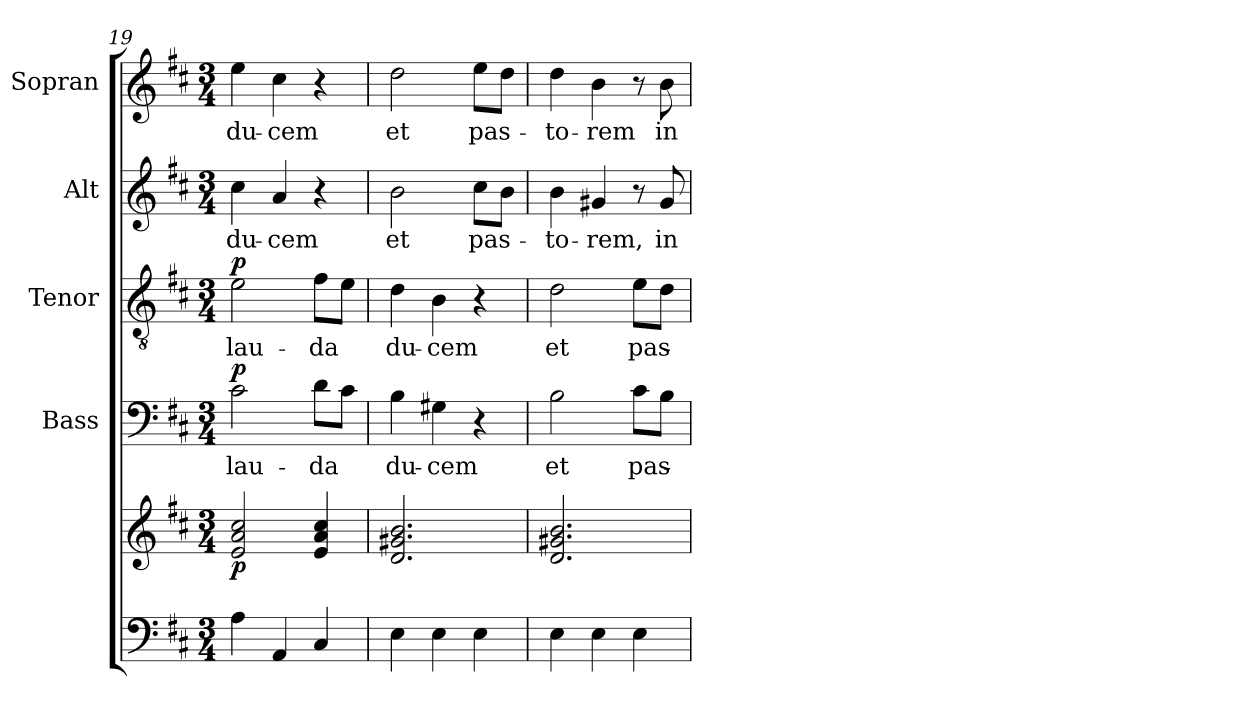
**kern	**kern	**dynam	**kern	**text	**dynam	**kern	**text	**dynam	**kern	**text	**kern	**text
*part5	*part5	*part5	*part4	*part4	*part4	*part3	*part3	*part3	*part2	*part2	*part1	*part1
*staff6	*staff5	*staff5/6	*staff4	*staff4	*staff4	*staff3	*staff3	*staff3	*staff2	*staff2	*staff1	*staff1
*	*	*	*I"Bass	*	*	*I"Tenor	*	*	*I"Alt	*	*I"Sopran	*
*	*	*	*I'B.	*	*	*I'T.	*	*	*I'A.	*	*I'S.	*
*clefF4	*clefG2	*	*clefF4	*	*	*clefGv2	*	*	*clefG2	*	*clefG2	*
*k[f#c#]	*k[f#c#]	*	*k[f#c#]	*	*	*k[f#c#]	*	*	*k[f#c#]	*	*k[f#c#]	*
*D:	*D:	*	*D:	*	*	*D:	*	*	*D:	*	*D:	*
*M3/4	*M3/4	*	*M3/4	*	*	*M3/4	*	*	*M3/4	*	*M3/4	*
=19	=19	=19	=19	=19	=19	=19	=19	=19	=19	=19	=19	=19
!	!	!LO:DY:b	!	!LO:LY:b	!LO:DY:a	!	!LO:LY:b	!LO:DY:a	!	!LO:LY:b	!	!LO:LY:b
4A\	2e/ 2a/ 2cc#/	p	2c#\	lau-	p	2e\	lau-	p	4cc#\	du-	4ee\	du-
!	!	!	!	!	!	!	!	!	!	!LO:LY:b	!	!LO:LY:b
4AA/	.	.	.	.	.	.	.	.	4a/	-cem	4cc#\	-cem
!	!	!	!	!LO:LY:b	!	!	!LO:LY:b	!	!	!	!	!
4C#/	4e/ 4a/ 4cc#/	.	8d\L	-da	.	8f#\L	-da	.	4r	.	4r	.
.	.	.	8c#\J	.	.	8e\J	.	.	.	.	.	.
=20	=20	=20	=20	=20	=20	=20	=20	=20	=20	=20	=20	=20
!	!	!	!	!LO:LY:b	!	!	!LO:LY:b	!	!	!LO:LY:b	!	!LO:LY:b
4E\	2.d/ 2.g#X/ 2.b/	.	4B\	du-	.	4d\	du-	.	2b\	et	2dd\	et
!	!	!	!	!LO:LY:b	!	!	!LO:LY:b	!	!	!	!	!
4E\	.	.	4G#X\	-cem	.	4B\	-cem	.	.	.	.	.
!	!	!	!	!	!	!	!	!	!	!LO:LY:b	!	!LO:LY:b
4E\	.	.	4r	.	.	4r	.	.	8cc#\L	pas-	8ee\L	pas-
.	.	.	.	.	.	.	.	.	8b\J	.	8dd\J	.
=21	=21	=21	=21	=21	=21	=21	=21	=21	=21	=21	=21	=21
!	!	!	!	!LO:LY:b	!	!	!LO:LY:b	!	!	!LO:LY:b	!	!LO:LY:b
4E\	2.d/ 2.g#X/ 2.b/	.	2B\	et	.	2d\	et	.	4b\	-to-	4dd\	-to-
!	!	!	!	!	!	!	!	!	!	!LO:LY:b	!	!LO:LY:b
4E\	.	.	.	.	.	.	.	.	4g#X/	-rem,	4b\	-rem
!	!	!	!	!LO:LY:b	!	!	!LO:LY:b	!	!	!	!	!
4E\	.	.	8c#\L	pas-	.	8e\L	pas-	.	8r	.	8r	.
!	!	!	!	!	!	!	!	!	!	!LO:LY:b	!	!LO:LY:b
.	.	.	8B\J	.	.	8d\J	.	.	8g#/	in	8b\	in
=	=	=	=	=	=	=	=	=	=	=	=	=
*-	*-	*-	*-	*-	*-	*-	*-	*-	*-	*-	*-	*-
